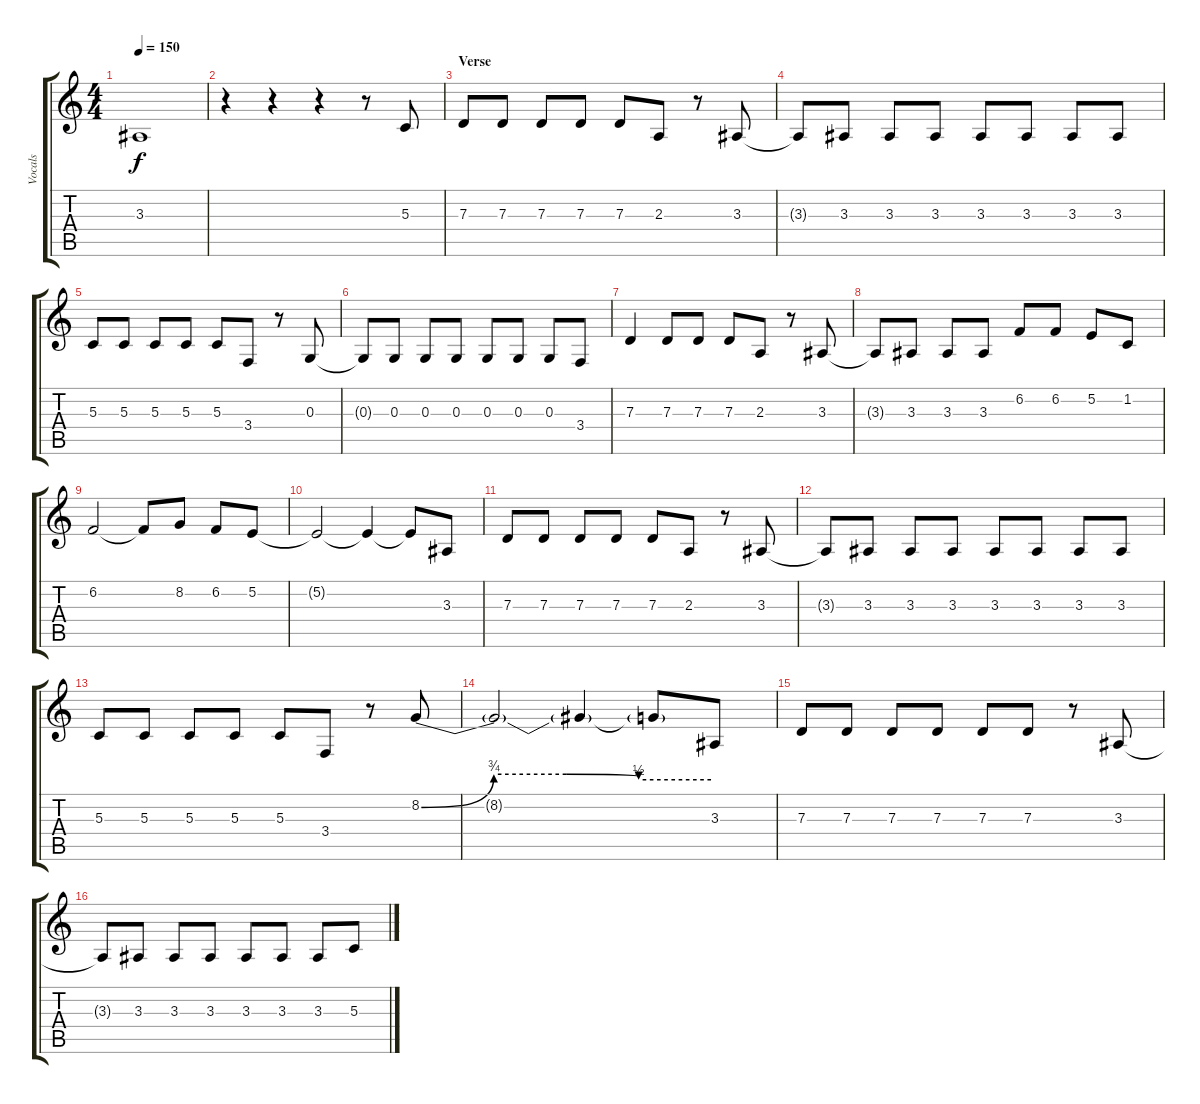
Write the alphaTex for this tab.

\track ("Vocals" "Vocals") {instrument tenorsax}
\staff {score tabs}
\tuning (E4 B3 G3 D3 A2 E2) {hide}
\ts (4 4)
\tempo 150
\clef g2
\ks c
3.3{t}.1{dy f} |
r.4 r.4 r.4 r.8 5.3.8 |
\section ("" "Verse")
7.3.8 7.3.8 7.3.8 7.3.8 7.3.8 2.3.8 r.8 3.3.8 |
3.3{t}.8 3.3.8 3.3.8 3.3.8 3.3.8 3.3.8 3.3.8 3.3.8 |
5.3.8 5.3.8 5.3.8 5.3.8 5.3.8 3.4.8 r.8 0.3.8 |
0.3{t}.8 0.3.8 0.3.8 0.3.8 0.3.8 0.3.8 0.3.8 3.4.8 |
7.3.4 7.3.8 7.3.8 7.3.8 2.3.8 r.8 3.3.8 |
3.3{t}.8 3.3.8 3.3.8 3.3.8 6.2.8 6.2.8 5.2.8 1.2.8 |
6.2.2 6.2{t}.8 8.2.8 6.2.8 5.2.8 |
5.2{t}.2 5.2{t}.4 5.2{t}.8 3.3.8 |
7.3.8 7.3.8 7.3.8 7.3.8 7.3.8 2.3.8 r.8 3.3.8 |
3.3{t}.8 3.3.8 3.3.8 3.3.8 3.3.8 3.3.8 3.3.8 3.3.8 |
5.3.8 5.3.8 5.3.8 5.3.8 5.3.8 3.4.8 r.8 8.2{be (custom 0 0 15 3 30 3 45 2 60 2)}.8 |
8.2{t}.2 8.2{t}.4 8.2{t}.8 3.3.8 |
7.3.8 7.3.8 7.3.8 7.3.8 7.3.8 7.3.8 r.8 3.3.8 |
3.3{t}.8 3.3.8 3.3.8 3.3.8 3.3.8 3.3.8 3.3.8 5.3.8
